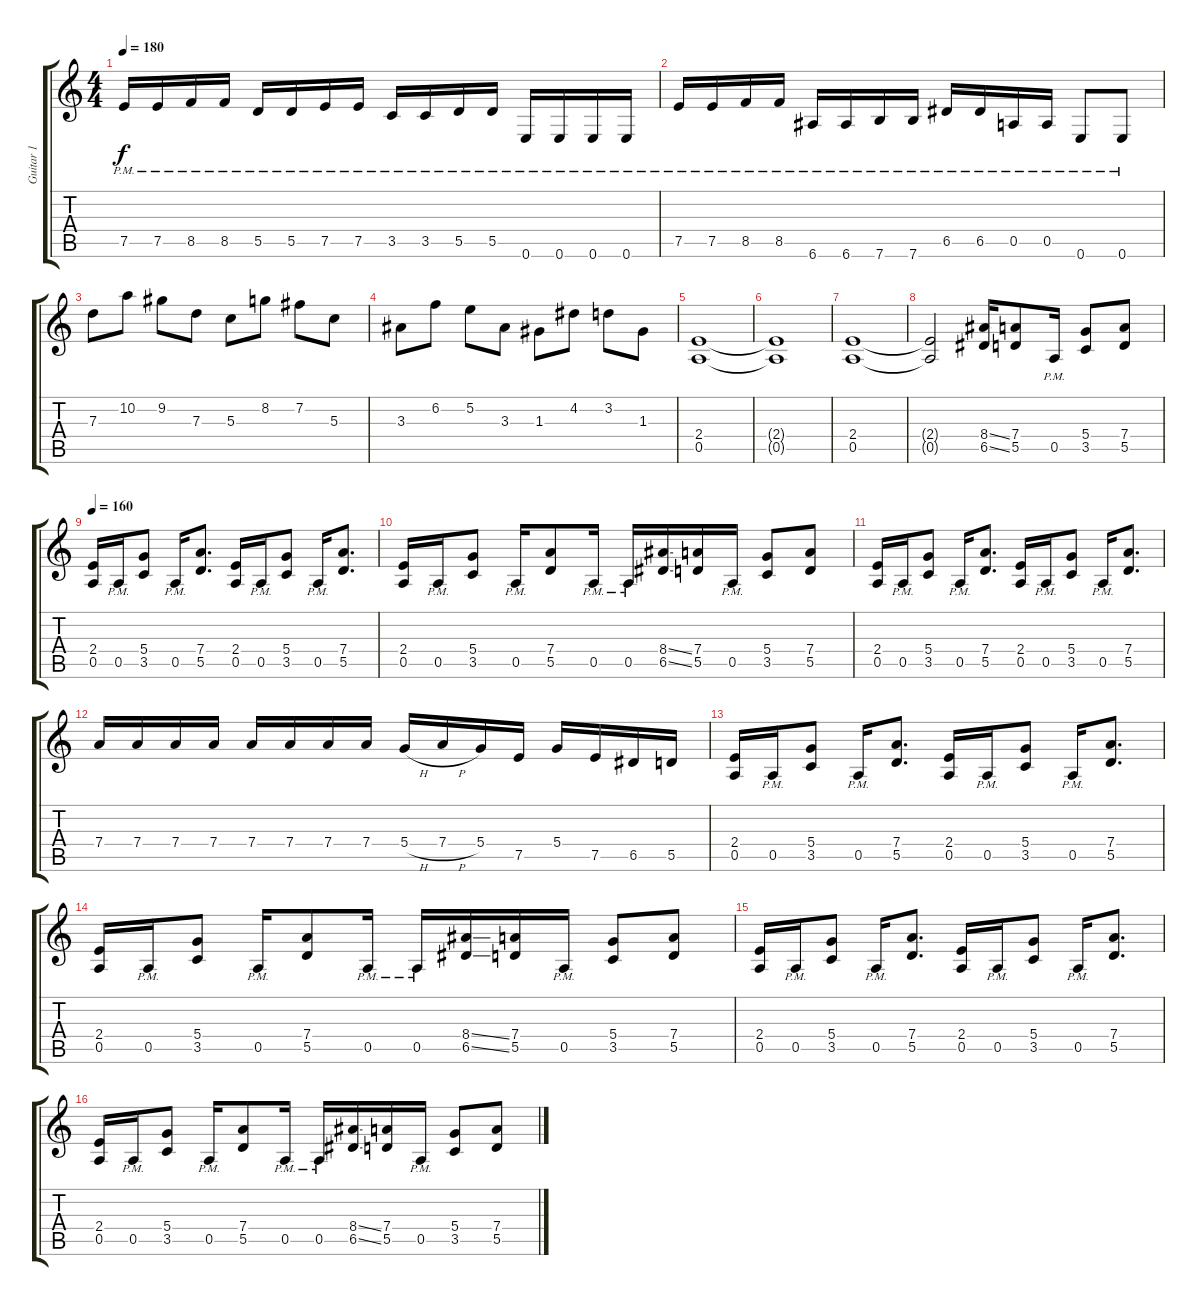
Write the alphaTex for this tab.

\track ("Guitar 1" "Guitar 1") {instrument distortionguitar}
\staff {score tabs}
\tuning (E4 B3 G3 D3 A2 E2) {hide}
\ts (4 4)
\tempo 180
\clef g2
\ks c
7.5{pm}.16{dy f} 7.5{pm}.16 8.5{pm}.16 8.5{pm}.16 5.5{pm}.16 5.5{pm}.16 7.5{pm}.16 7.5{pm}.16 3.5{pm}.16 3.5{pm}.16 5.5{pm}.16 5.5{pm}.16 0.6{pm}.16 0.6{pm}.16 0.6{pm}.16 0.6{pm}.16 |
7.5{pm}.16 7.5{pm}.16 8.5{pm}.16 8.5{pm}.16 6.6{pm}.16 6.6{pm}.16 7.6{pm}.16 7.6{pm}.16 6.5{pm}.16 6.5{pm}.16 0.5{pm}.16 0.5{pm}.16 0.6{pm}.8 0.6{pm}.8 |
7.3.8 10.2.8 9.2.8 7.3.8 5.3.8 8.2.8 7.2.8 5.3.8 |
3.3.8 6.2.8 5.2.8 3.3.8 1.3.8 4.2.8 3.2.8 1.3.8 |
(2.4 0.5).1 |
(2.4{t} 0.5{t}).1 |
(2.4 0.5).1 |
(2.4{t} 0.5{t}).2 (8.4{ss} 6.5{ss}).16 (7.4 5.5).8 0.5{pm}.16 (5.4 3.5).8 (7.4 5.5).8 |
\tempo 160
(2.4 0.5).16 0.5{pm}.16 (5.4 3.5).8 0.5{pm}.16 (7.4 5.5).8{d} (2.4 0.5).16 0.5{pm}.16 (5.4 3.5).8 0.5{pm}.16 (7.4 5.5).8{d} |
(2.4 0.5).16 0.5{pm}.16 (5.4 3.5).8 0.5{pm}.16 (7.4 5.5).8 0.5{pm}.16 0.5{pm}.16 (8.4{ss} 6.5{ss}).16 (7.4 5.5).16 0.5{pm}.16 (5.4 3.5).8 (7.4 5.5).8 |
(2.4 0.5).16 0.5{pm}.16 (5.4 3.5).8 0.5{pm}.16 (7.4 5.5).8{d} (2.4 0.5).16 0.5{pm}.16 (5.4 3.5).8 0.5{pm}.16 (7.4 5.5).8{d} |
7.4.16 7.4.16 7.4.16 7.4.16 7.4.16 7.4.16 7.4.16 7.4.16 5.4{h}.16 7.4{h}.16 5.4.16 7.5.16 5.4.16 7.5.16 6.5.16 5.5.16 |
(2.4 0.5).16 0.5{pm}.16 (5.4 3.5).8 0.5{pm}.16 (7.4 5.5).8{d} (2.4 0.5).16 0.5{pm}.16 (5.4 3.5).8 0.5{pm}.16 (7.4 5.5).8{d} |
(2.4 0.5).16 0.5{pm}.16 (5.4 3.5).8 0.5{pm}.16 (7.4 5.5).8 0.5{pm}.16 0.5{pm}.16 (8.4{ss} 6.5{ss}).16 (7.4 5.5).16 0.5{pm}.16 (5.4 3.5).8 (7.4 5.5).8 |
(2.4 0.5).16 0.5{pm}.16 (5.4 3.5).8 0.5{pm}.16 (7.4 5.5).8{d} (2.4 0.5).16 0.5{pm}.16 (5.4 3.5).8 0.5{pm}.16 (7.4 5.5).8{d} |
(2.4 0.5).16 0.5{pm}.16 (5.4 3.5).8 0.5{pm}.16 (7.4 5.5).8 0.5{pm}.16 0.5{pm}.16 (8.4{ss} 6.5{ss}).16 (7.4 5.5).16 0.5{pm}.16 (5.4 3.5).8 (7.4 5.5).8
